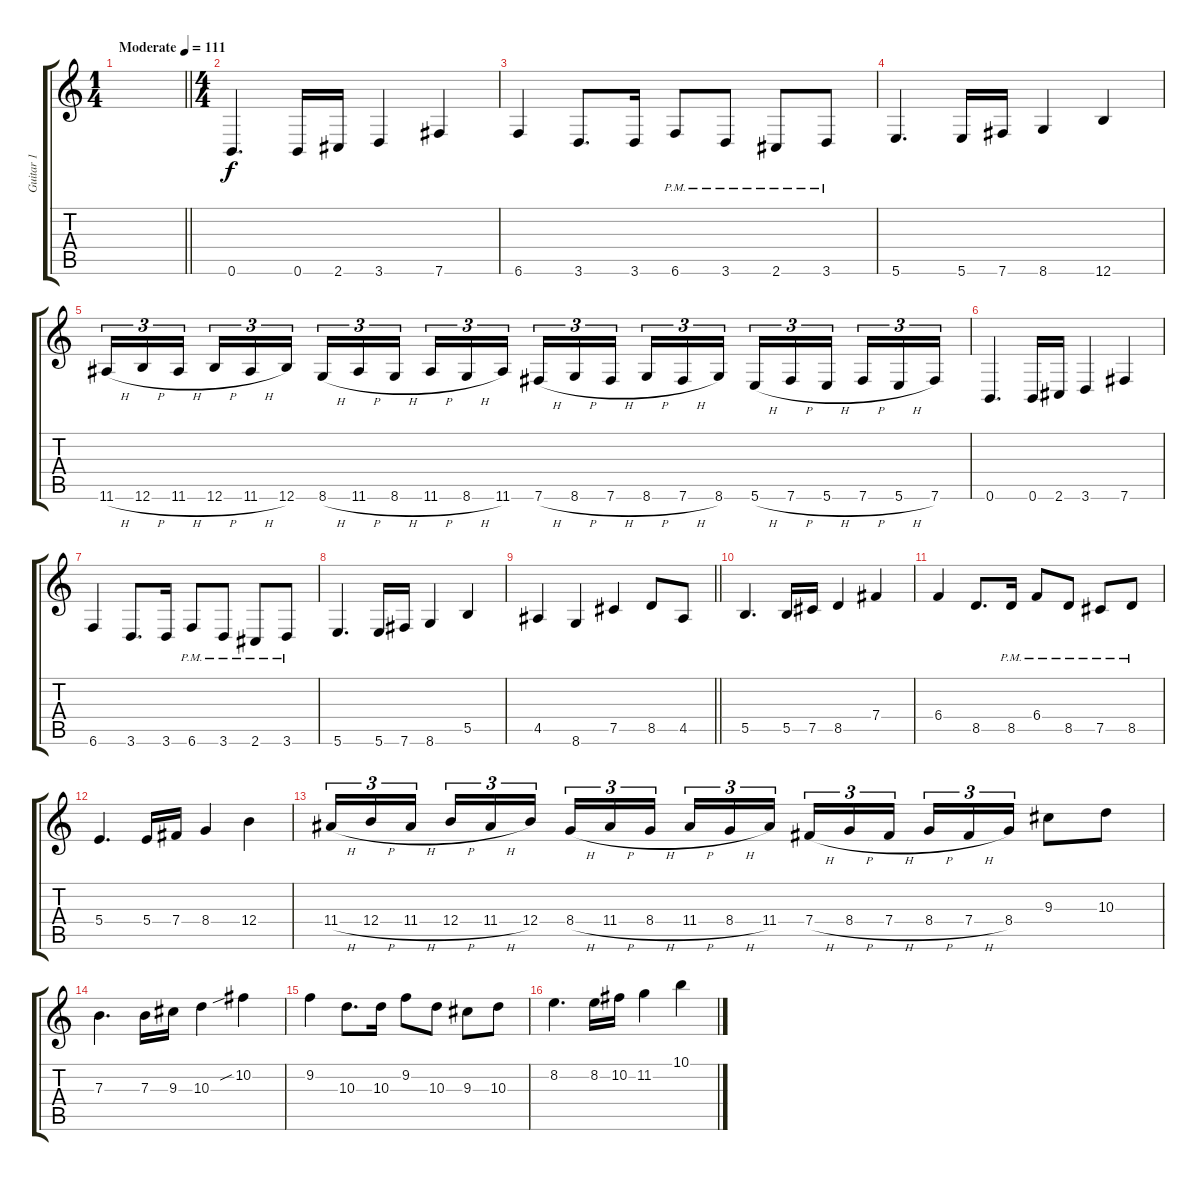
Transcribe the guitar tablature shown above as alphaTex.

\track ("Guitar 1" "Guitar 1") {instrument distortionguitar}
\staff {score tabs}
\tuning (Db4 Ab3 E3 B2 Gb2 B1) {hide}
\ts (1 4)
\tempo (111 "Moderate")
\clef g2
\barLineRight lightlight
\ks c
|
\ts (4 4)
0.6.4{d} 0.6.16 2.6.16 3.6.4 7.6.4 |
6.6.4 3.6.8{d} 3.6.16 6.6{pm}.8 3.6{pm}.8 2.6{pm}.8 3.6{pm}.8 |
5.6.4{d} 5.6.16 7.6.16 8.6.4 12.6.4 |
11.6{h}.16{tu (3 2)} 12.6{h}.16{tu (3 2)} 11.6{h}.16{tu (3 2) beam splitsecondary} 12.6{h}.16{tu (3 2)} 11.6{h}.16{tu (3 2)} 12.6.16{tu (3 2)} 8.6{h}.16{tu (3 2)} 11.6{h}.16{tu (3 2)} 8.6{h}.16{tu (3 2) beam splitsecondary} 11.6{h}.16{tu (3 2)} 8.6{h}.16{tu (3 2)} 11.6.16{tu (3 2)} 7.6{h}.16{tu (3 2)} 8.6{h}.16{tu (3 2)} 7.6{h}.16{tu (3 2) beam splitsecondary} 8.6{h}.16{tu (3 2)} 7.6{h}.16{tu (3 2)} 8.6.16{tu (3 2)} 5.6{h}.16{tu (3 2)} 7.6{h}.16{tu (3 2)} 5.6{h}.16{tu (3 2) beam splitsecondary} 7.6{h}.16{tu (3 2)} 5.6{h}.16{tu (3 2)} 7.6.16{tu (3 2)} |
0.6.4{d} 0.6.16 2.6.16 3.6.4 7.6.4 |
6.6.4 3.6.8{d} 3.6.16 6.6{pm}.8 3.6{pm}.8 2.6{pm}.8 3.6{pm}.8 |
5.6.4{d} 5.6.16 7.6.16 8.6.4 5.5.4 |
\barLineRight lightlight
4.5.4 8.6.4 7.5.4 8.5.8 4.5.8 |
5.5.4{d} 5.5.16 7.5.16 8.5.4 7.4.4 |
6.4.4 8.5.8{d} 8.5{pm}.16 6.4{pm}.8 8.5{pm}.8 7.5{pm}.8 8.5{pm}.8 |
5.4.4{d} 5.4.16 7.4.16 8.4.4 12.4.4 |
11.4{h}.16{tu (3 2)} 12.4{h}.16{tu (3 2)} 11.4{h}.16{tu (3 2) beam splitsecondary} 12.4{h}.16{tu (3 2)} 11.4{h}.16{tu (3 2)} 12.4.16{tu (3 2)} 8.4{h}.16{tu (3 2)} 11.4{h}.16{tu (3 2)} 8.4{h}.16{tu (3 2) beam splitsecondary} 11.4{h}.16{tu (3 2)} 8.4{h}.16{tu (3 2)} 11.4.16{tu (3 2)} 7.4{h}.16{tu (3 2)} 8.4{h}.16{tu (3 2)} 7.4{h}.16{tu (3 2) beam splitsecondary} 8.4{h}.16{tu (3 2)} 7.4{h}.16{tu (3 2)} 8.4.16{tu (3 2)} 9.3.8 10.3.8 |
7.3.4{d} 7.3.16 9.3.16 10.3.4 10.2{sib}.4 |
9.2.4 10.3.8{d} 10.3.16 9.2.8 10.3.8 9.3.8 10.3.8 |
8.2.4{d} 8.2.16 10.2.16 11.2.4 10.1.4
